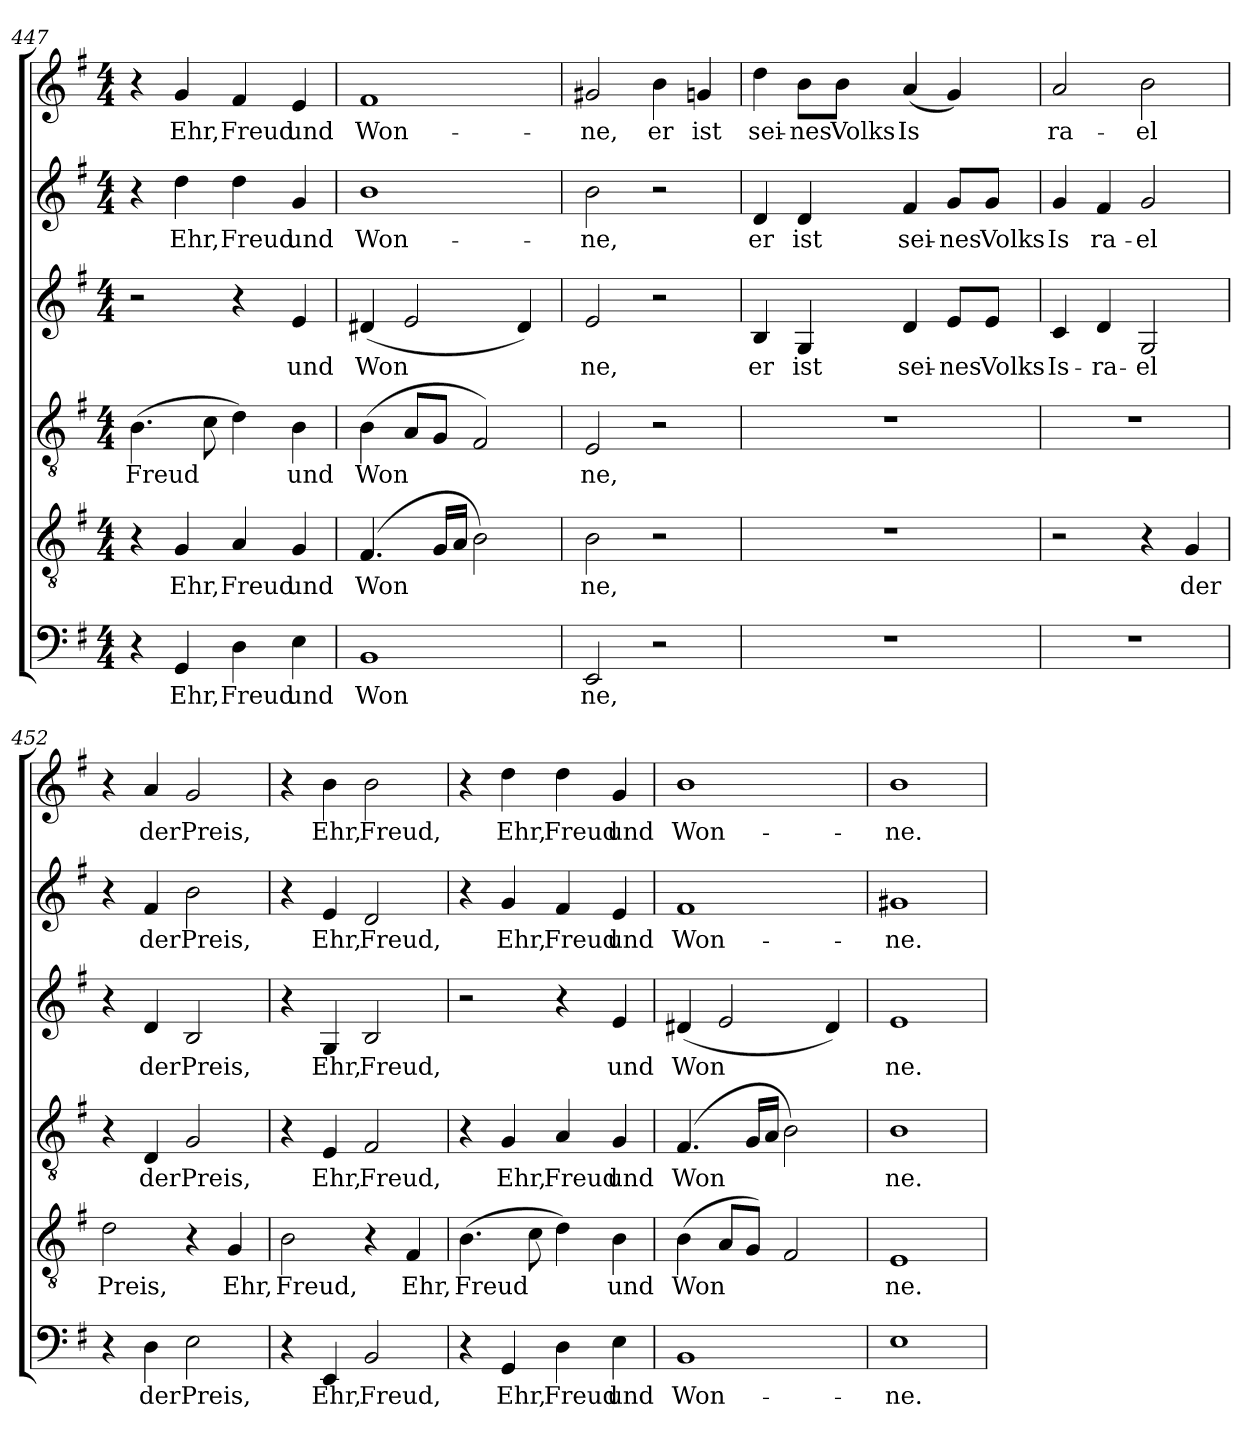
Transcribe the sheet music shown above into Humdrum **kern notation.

**kern	**text	**kern	**text	**kern	**text	**kern	**text	**kern	**text	**kern	**text
*part6	*part6	*part5	*part5	*part4	*part4	*part3	*part3	*part2	*part2	*part1	*part1
*staff6	*staff6	*staff5	*staff5	*staff4	*staff4	*staff3	*staff3	*staff2	*staff2	*staff1	*staff1
!!LO:LB:g=z
*clefF4	*	*clefGv2	*	*clefGv2	*	*clefG2	*	*clefG2	*	*clefG2	*
*k[f#]	*	*k[f#]	*	*k[f#]	*	*k[f#]	*	*k[f#]	*	*k[f#]	*
*G:	*	*G:	*	*G:	*	*G:	*	*G:	*	*G:	*
*M4/4	*	*M4/4	*	*M4/4	*	*M4/4	*	*M4/4	*	*M4/4	*
=447	=447	=447	=447	=447	=447	=447	=447	=447	=447	=447	=447
!	!	!	!	!	!LO:LY:b	!	!	!	!	!	!
4r	.	4r	.	(>4.B\	Freud	2r	.	4r	.	4r	.
!	!LO:LY:b	!	!LO:LY:b	!	!	!	!	!	!LO:LY:b	!	!LO:LY:b
4GG/	Ehr,	4G/	Ehr,	.	.	.	.	4dd\	Ehr,	4g/	Ehr,
.	.	.	.	8c\	.	.	.	.	.	.	.
!	!LO:LY:b	!	!LO:LY:b	!	!	!	!	!	!LO:LY:b	!	!LO:LY:b
4D\	Freud	4A/	Freud	4d\)	.	4r	.	4dd\	Freud	4f#/	Freud
!	!LO:LY:b	!	!LO:LY:b	!	!LO:LY:b	!	!LO:LY:b	!	!LO:LY:b	!	!LO:LY:b
4E\	und	4G/	und	4B\	und	4e/	und	4g/	und	4e/	und
=448	=448	=448	=448	=448	=448	=448	=448	=448	=448	=448	=448
!	!LO:LY:b	!	!LO:LY:b	!	!LO:LY:b	!	!LO:LY:b	!	!LO:LY:b	!	!LO:LY:b
1BB	Won	(<4.F#/	Won	(<4B\	Won	(<4d#X/	Won	1b	Won-	1f#	Won-
.	.	.	.	8A/L	.	2e/	.	.	.	.	.
.	.	16G/LL	.	8G/J	.	.	.	.	.	.	.
.	.	16A/JJ	.	.	.	.	.	.	.	.	.
.	.	2B\)	.	2F#/)	.	.	.	.	.	.	.
.	.	.	.	.	.	4d#/)	.	.	.	.	.
=449	=449	=449	=449	=449	=449	=449	=449	=449	=449	=449	=449
!	!LO:LY:b	!	!LO:LY:b	!	!LO:LY:b	!	!LO:LY:b	!	!LO:LY:b	!	!LO:LY:b
2EE/	ne,	2B\	ne,	2E/	ne,	2e/	ne,	2b\	-ne,	2g#X/	-ne,
!	!	!	!	!	!	!	!	!	!	!	!LO:LY:b
2r	.	2r	.	2r	.	2r	.	2r	.	4b\	er
!	!	!	!	!	!	!	!	!	!	!	!LO:LY:b
.	.	.	.	.	.	.	.	.	.	4gn/	ist
=450	=450	=450	=450	=450	=450	=450	=450	=450	=450	=450	=450
!	!	!	!	!	!	!	!LO:LY:b	!	!LO:LY:b	!	!LO:LY:b
1r	.	1r	.	1r	.	4B/	er	4d/	er	4dd\	sei-
!	!	!	!	!	!	!	!LO:LY:b	!	!LO:LY:b	!	!LO:LY:b
.	.	.	.	.	.	4G/	ist	4d/	ist	8b\L	-nes
!	!	!	!	!	!	!	!	!	!	!	!LO:LY:b
.	.	.	.	.	.	.	.	.	.	8b\J	Volks
!	!	!	!	!	!	!	!LO:LY:b	!	!LO:LY:b	!	!LO:LY:b
.	.	.	.	.	.	4d/	sei-	4f#/	sei-	(<4a/	Is
!	!	!	!	!	!	!	!LO:LY:b	!	!LO:LY:b	!	!
.	.	.	.	.	.	8e/L	-nes	8g/L	-nes	4g/)	.
!	!	!	!	!	!	!	!LO:LY:b	!	!LO:LY:b	!	!
.	.	.	.	.	.	8e/J	Volks	8g/J	Volks	.	.
=451	=451	=451	=451	=451	=451	=451	=451	=451	=451	=451	=451
!	!	!	!	!	!	!	!LO:LY:b	!	!LO:LY:b	!	!LO:LY:b
1r	.	2r	.	1r	.	4c/	Is-	4g/	Is	2a/	ra-
!	!	!	!	!	!	!	!LO:LY:b	!	!LO:LY:b	!	!
.	.	.	.	.	.	4d/	-ra-	4f#/	­ra-	.	.
!	!	!	!	!	!	!	!LO:LY:b	!	!LO:LY:b	!	!LO:LY:b
.	.	4r	.	.	.	2G/	-el	2g/	-el	2b\	-el
!	!	!	!LO:LY:b	!	!	!	!	!	!	!	!
.	.	4G/	der	.	.	.	.	.	.	.	.
!!LO:PB:g=z
=452	=452	=452	=452	=452	=452	=452	=452	=452	=452	=452	=452
!	!	!	!LO:LY:b	!	!	!	!	!	!	!	!
4r	.	2d\	Preis,	4r	.	4r	.	4r	.	4r	.
!	!LO:LY:b	!	!	!	!LO:LY:b	!	!LO:LY:b	!	!LO:LY:b	!	!LO:LY:b
4D\	der	.	.	4D/	der	4d/	der	4f#/	der	4a/	der
!	!LO:LY:b	!	!	!	!LO:LY:b	!	!LO:LY:b	!	!LO:LY:b	!	!LO:LY:b
2E\	Preis,	4r	.	2G/	Preis,	2B/	Preis,	2b\	Preis,	2g/	Preis,
!	!	!	!LO:LY:b	!	!	!	!	!	!	!	!
.	.	4G/	Ehr,	.	.	.	.	.	.	.	.
=453	=453	=453	=453	=453	=453	=453	=453	=453	=453	=453	=453
!	!	!	!LO:LY:b	!	!	!	!	!	!	!	!
4r	.	2B\	Freud,	4r	.	4r	.	4r	.	4r	.
!	!LO:LY:b	!	!	!	!LO:LY:b	!	!LO:LY:b	!	!LO:LY:b	!	!LO:LY:b
4EE/	Ehr,	.	.	4E/	Ehr,	4G/	Ehr,	4e/	Ehr,	4b\	Ehr,
!	!LO:LY:b	!	!	!	!LO:LY:b	!	!LO:LY:b	!	!LO:LY:b	!	!LO:LY:b
2BB/	Freud,	4r	.	2F#/	Freud,	2B/	Freud,	2d/	Freud,	2b\	Freud,
!	!	!	!LO:LY:b	!	!	!	!	!	!	!	!
.	.	4F#/	Ehr,	.	.	.	.	.	.	.	.
=454	=454	=454	=454	=454	=454	=454	=454	=454	=454	=454	=454
!	!	!	!LO:LY:b	!	!	!	!	!	!	!	!
4r	.	(>4.B\	Freud	4r	.	2r	.	4r	.	4r	.
!	!LO:LY:b	!	!	!	!LO:LY:b	!	!	!	!LO:LY:b	!	!LO:LY:b
4GG/	Ehr,	.	.	4G/	Ehr,	.	.	4g/	Ehr,	4dd\	Ehr,
.	.	8c\	.	.	.	.	.	.	.	.	.
!	!LO:LY:b	!	!	!	!LO:LY:b	!	!	!	!LO:LY:b	!	!LO:LY:b
4D\	Freud	4d\)	.	4A/	Freud	4r	.	4f#/	Freud	4dd\	Freud
!	!LO:LY:b	!	!LO:LY:b	!	!LO:LY:b	!	!LO:LY:b	!	!LO:LY:b	!	!LO:LY:b
4E\	und	4B\	und	4G/	und	4e/	und	4e/	und	4g/	und
=455	=455	=455	=455	=455	=455	=455	=455	=455	=455	=455	=455
!	!LO:LY:b	!	!LO:LY:b	!	!LO:LY:b	!	!LO:LY:b	!	!LO:LY:b	!	!LO:LY:b
1BB	Won-	(<4B\	Won	(<4.F#/	Won	(<4d#X/	Won	1f#	Won-	1b	Won-
.	.	8A/L	.	.	.	2e/	.	.	.	.	.
.	.	8G/J)	.	16G/LL	.	.	.	.	.	.	.
.	.	.	.	16A/JJ	.	.	.	.	.	.	.
.	.	2F#/	.	2B\)	.	.	.	.	.	.	.
.	.	.	.	.	.	4d#/)	.	.	.	.	.
=456	=456	=456	=456	=456	=456	=456	=456	=456	=456	=456	=456
!	!LO:LY:b	!	!LO:LY:b	!	!LO:LY:b	!	!LO:LY:b	!	!LO:LY:b	!	!LO:LY:b
1E	-ne.	1E	ne.	1B	ne.	1e	ne.	1g#X	-ne.	1b	-ne.
=	=	=	=	=	=	=	=	=	=	=	=
*-	*-	*-	*-	*-	*-	*-	*-	*-	*-	*-	*-
